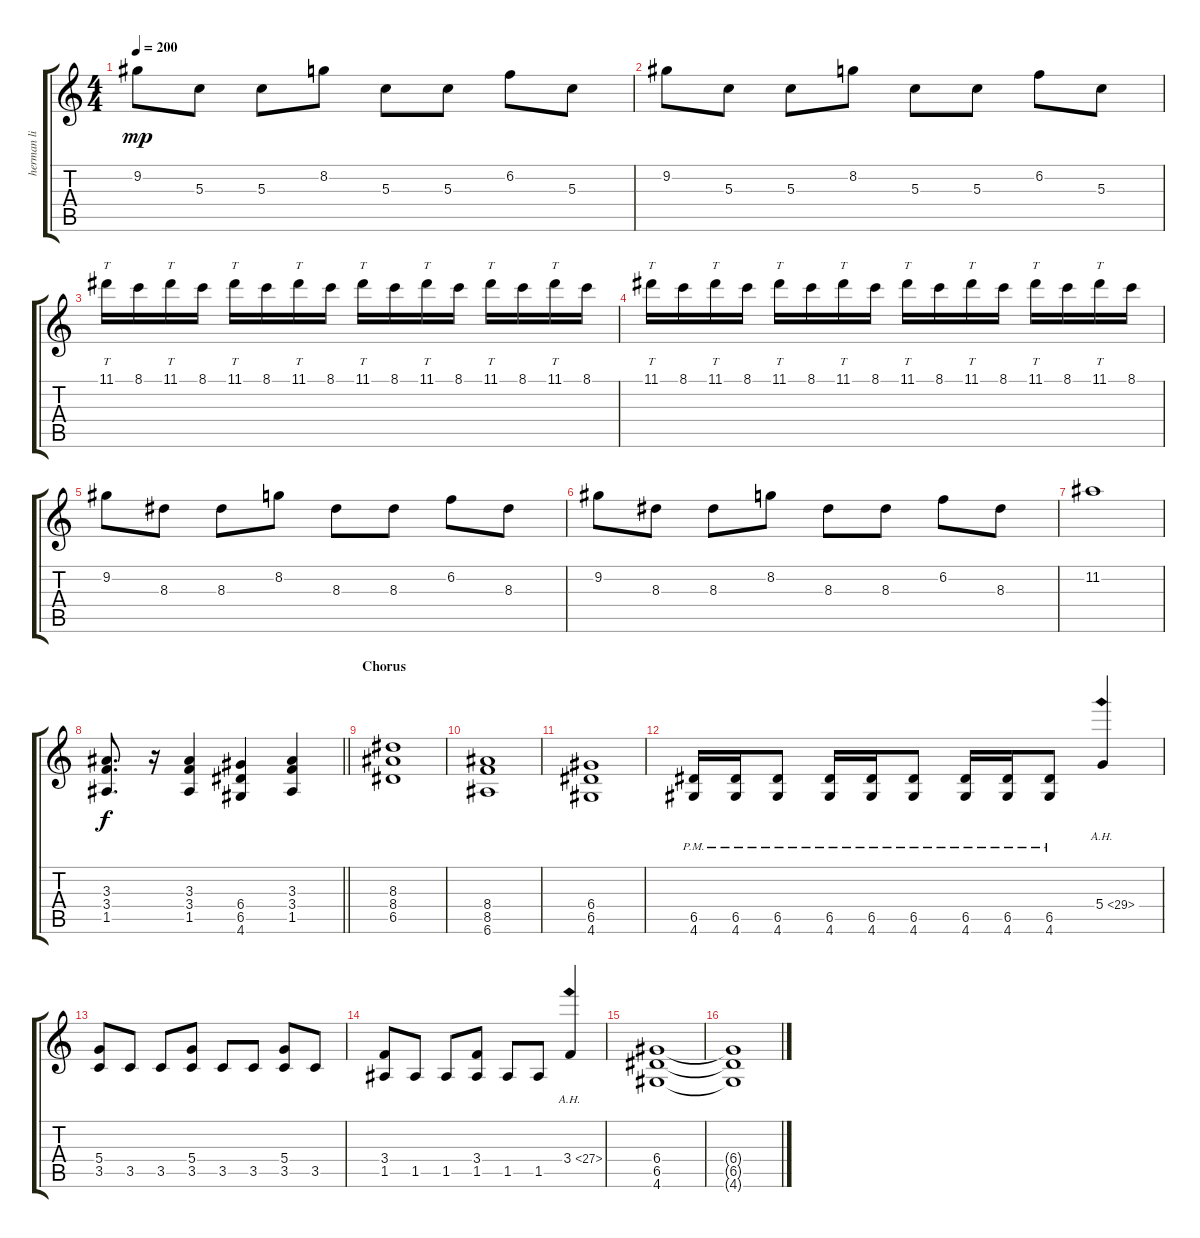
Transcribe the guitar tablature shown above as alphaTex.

\track ("herman li lead" "herman li ") {instrument distortionguitar}
\staff {score tabs}
\tuning (E4 B3 G3 D3 A2 E2) {hide}
\ts (4 4)
\tempo 200
\clef g2
\ks aminor
9.2.8{dy mp} 5.3.8 5.3.8 8.2.8 5.3.8 5.3.8 6.2.8 5.3.8 |
9.2.8 5.3.8 5.3.8 8.2.8 5.3.8 5.3.8 6.2.8 5.3.8 |
11.1.16{tt} 8.1.16 11.1.16{tt} 8.1.16 11.1.16{tt} 8.1.16 11.1.16{tt} 8.1.16 11.1.16{tt} 8.1.16 11.1.16{tt} 8.1.16 11.1.16{tt} 8.1.16 11.1.16{tt} 8.1.16 |
11.1.16{tt} 8.1.16 11.1.16{tt} 8.1.16 11.1.16{tt} 8.1.16 11.1.16{tt} 8.1.16 11.1.16{tt} 8.1.16 11.1.16{tt} 8.1.16 11.1.16{tt} 8.1.16 11.1.16{tt} 8.1.16 |
9.2.8 8.3.8 8.3.8 8.2.8 8.3.8 8.3.8 6.2.8 8.3.8 |
9.2.8 8.3.8 8.3.8 8.2.8 8.3.8 8.3.8 6.2.8 8.3.8 |
11.2.1 |
\barLineRight lightlight
(3.3 3.4 1.5).8{d dy f} r.16 (3.3 3.4 1.5).4 (6.4 6.5 4.6).4 (3.3 3.4 1.5).4 |
\section ("" "Chorus")
(8.3 8.4 6.5).1 |
(8.4 8.5 6.6).1 |
(6.4 6.5 4.6).1 |
(6.5{pm} 4.6{pm}).16 (6.5{pm} 4.6{pm}).16 (6.5{pm} 4.6{pm}).8 (6.5{pm} 4.6{pm}).16 (6.5{pm} 4.6{pm}).16 (6.5{pm} 4.6{pm}).8 (6.5{pm} 4.6{pm}).16 (6.5{pm} 4.6{pm}).16 (6.5{pm} 4.6{pm}).8 5.4{ah 24}.4 |
(5.4 3.5).8 3.5.8 3.5.8 (5.4 3.5).8 3.5.8 3.5.8 (5.4 3.5).8 3.5.8 |
(3.4 1.5).8 1.5.8 1.5.8 (3.4 1.5).8 1.5.8 1.5.8 3.4{ah 24}.4 |
(6.4 6.5 4.6).1 |
(6.4{t} 6.5{t} 4.6{t}).1
